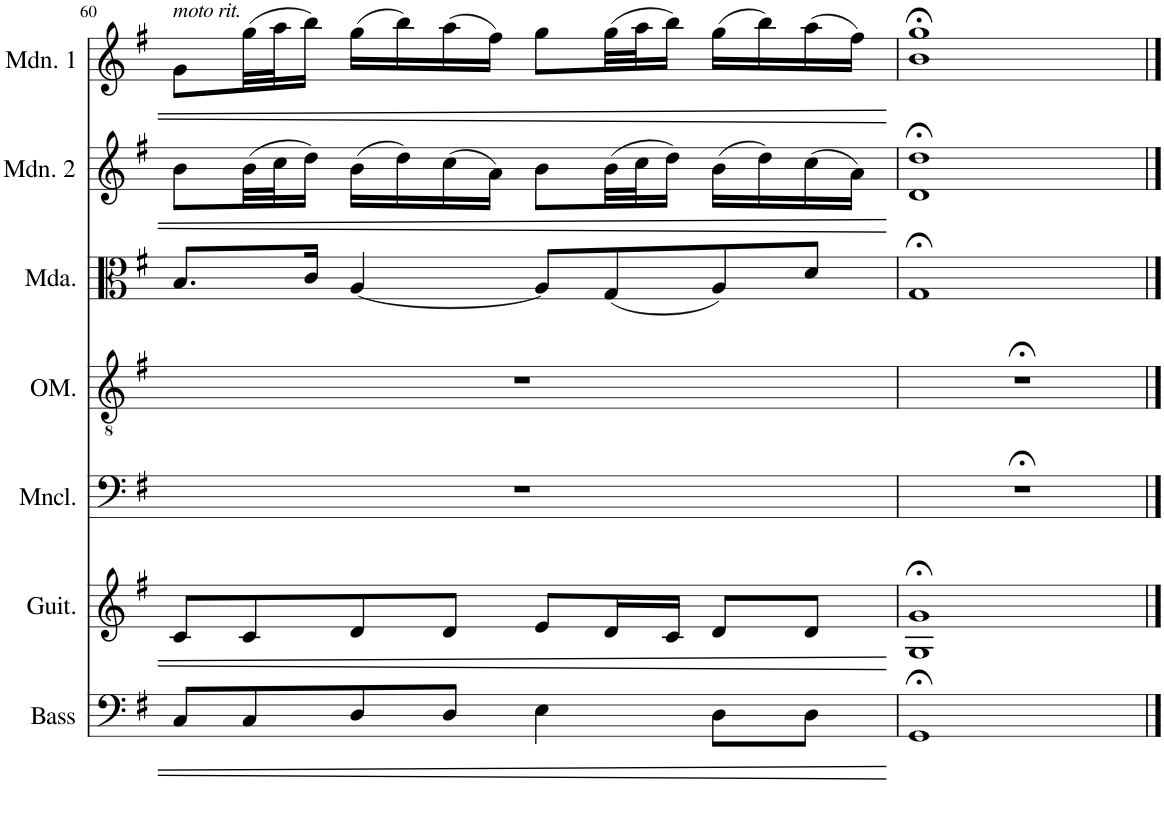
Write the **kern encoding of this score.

**kern	**kern	**kern	**kern	**kern	**kern	**kern
*part7	*part6	*part5	*part4	*part3	*part2	*part1
*staff7	*staff6	*staff5	*staff4	*staff3	*staff2	*staff1
*I"Acoustic Bass	*I"Guitar	*I"Mandocello	*I"Octave Mandolin	*I"Mandola	*I"Mandolin 2	*I"Mandolin 1
*I'Bass	*I'Guit.	*I'Mncl.	*I'OM.	*I'Mda.	*I'Mdn. 2	*I'Mdn. 1
!!LO:PB:g=z
*clefF4	*clefG2	*clefF4	*clefGv2	*clefC3	*clefG2	*clefG2
*Trd7c12	*Trd7c12	*	*	*	*	*
*k[f#]	*k[f#]	*k[f#]	*k[f#]	*k[f#]	*k[f#]	*k[f#]
*M4/4	*M4/4	*M4/4	*M4/4	*M4/4	*M4/4	*M4/4
=60	=60	=60	=60	=60	=60	=60
!	!	!	!	!	!	!LO:TX:a:i:t=moto rit.
8C/L	8c/L	1r	1r	8.B/L	8b\L	8g\L
8C/	8c/	.	.	.	(32b\LL	(32gg\LL
.	.	.	.	.	32cc\J	32aa\J
.	.	.	.	16c/Jk	16dd\JJ)	16bb\JJ)
8D/	8d/	.	.	[4A/	(16b\LL	(16gg\LL
.	.	.	.	.	16dd\)	16bb\)
8D/J	8d/J	.	.	.	(16cc\	(16aa\
.	.	.	.	.	16a\JJ)	16ff#\JJ)
4E\	8e/L	.	.	8A/L]	8b\L	8gg\L
.	16d/L	.	.	(8G/	(32b\LL	(32gg\LL
.	.	.	.	.	32cc\J	32aa\J
.	16c/JJ	.	.	.	16dd\JJ)	16bb\JJ)
8D\L	8d/L	.	.	8A/)	(16b\LL	(16gg\LL
.	.	.	.	.	16dd\)	16bb\)
8D\J	8d/J	.	.	8d/J	(16cc\	(16aa\
.	.	.	.	.	16a\JJ)	16ff#\JJ)
=61	=61	=61	=61	=61	=61	=61
1GG;<	1G;< 1g;<	1r;<	1r;<	1G;<	1d;< 1dd;<	1b;< 1gg;<
==	==	==	==	==	==	==
*-	*-	*-	*-	*-	*-	*-
